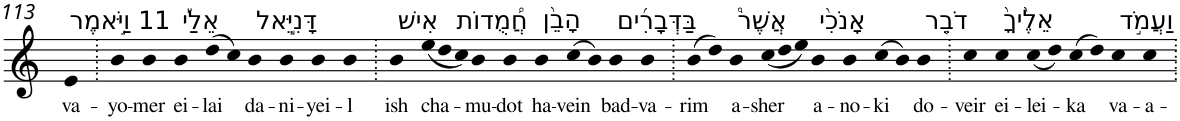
**kern	**text
*part1	*part1
*staff1	*staff1
*I"Piano	*
*I'Pno	*
!!LO:PB:g=z
*clefG2	*
*k[]	*
=113	=113
!LO:TX:a:t=11 וַיֹּ֣אמֶר	!
!	!LO:LY:b
4e	va-
=114.	=114.
!	!LO:LY:b
4b	-yo-
!	!LO:LY:b
4b	-mer
!LO:TX:a:t=אֵלַ֡י	!
!	!LO:LY:b
4b	ei-
!	!LO:LY:b
(>8dd	-lai
8cc)	.
!LO:TX:a:t=דָּנִיֵּ֣אל	!
!	!LO:LY:b
4b	da-
!	!LO:LY:b
4b	-ni-
!	!LO:LY:b
4b	-yei-
!	!LO:LY:b
4b	-l
=115.	=115.
!LO:TX:a:t=אִישׁ	!
!	!LO:LY:b
4b	ish
*Xtuplet	*
!LO:TX:a:t=חֲ֠מֻדוֹת	!
!	!LO:LY:b
(<12ee	cha-
12dd	.
12cc)	.
!	!LO:LY:b
4b	-mu-
!	!LO:LY:b
4b	-dot
!LO:TX:a:t=הָבֵ֨ן	!
!	!LO:LY:b
4b	ha-
!	!LO:LY:b
(>8cc	-vein
8b)	.
!LO:TX:a:t=בַּדְּבָרִ֜ים	!
!	!LO:LY:b
4b	bad-
!	!LO:LY:b
4b	-va-
=116.	=116.
!	!LO:LY:b
(>8b	-rim
8dd)	.
!LO:TX:a:t=אֲשֶׁר֩	!
!	!LO:LY:b
4b	a-
!	!LO:LY:b
(<12cc	-sher
12dd	.
12ee)	.
!LO:TX:a:t=אָנֹכִ֨י	!
!	!LO:LY:b
4b	a-
!	!LO:LY:b
4b	-no-
!	!LO:LY:b
(>8cc	-ki
8b)	.
!LO:TX:a:t=דֹבֵ֤ר	!
!	!LO:LY:b
4b	do-
=117.	=117.
!	!LO:LY:b
4cc	-veir
!LO:TX:a:t=אֵלֶ֙יךָ֙	!
!	!LO:LY:b
4cc	ei-
!	!LO:LY:b
(<8cc	-lei-
8dd)	.
!	!LO:LY:b
(>8cc	-ka
8dd)	.
!LO:TX:a:t=וַעֲמֹ֣ד	!
!	!LO:LY:b
4cc	va-
!	!LO:LY:b
4cc	-a-
=.	=.
*-	*-
